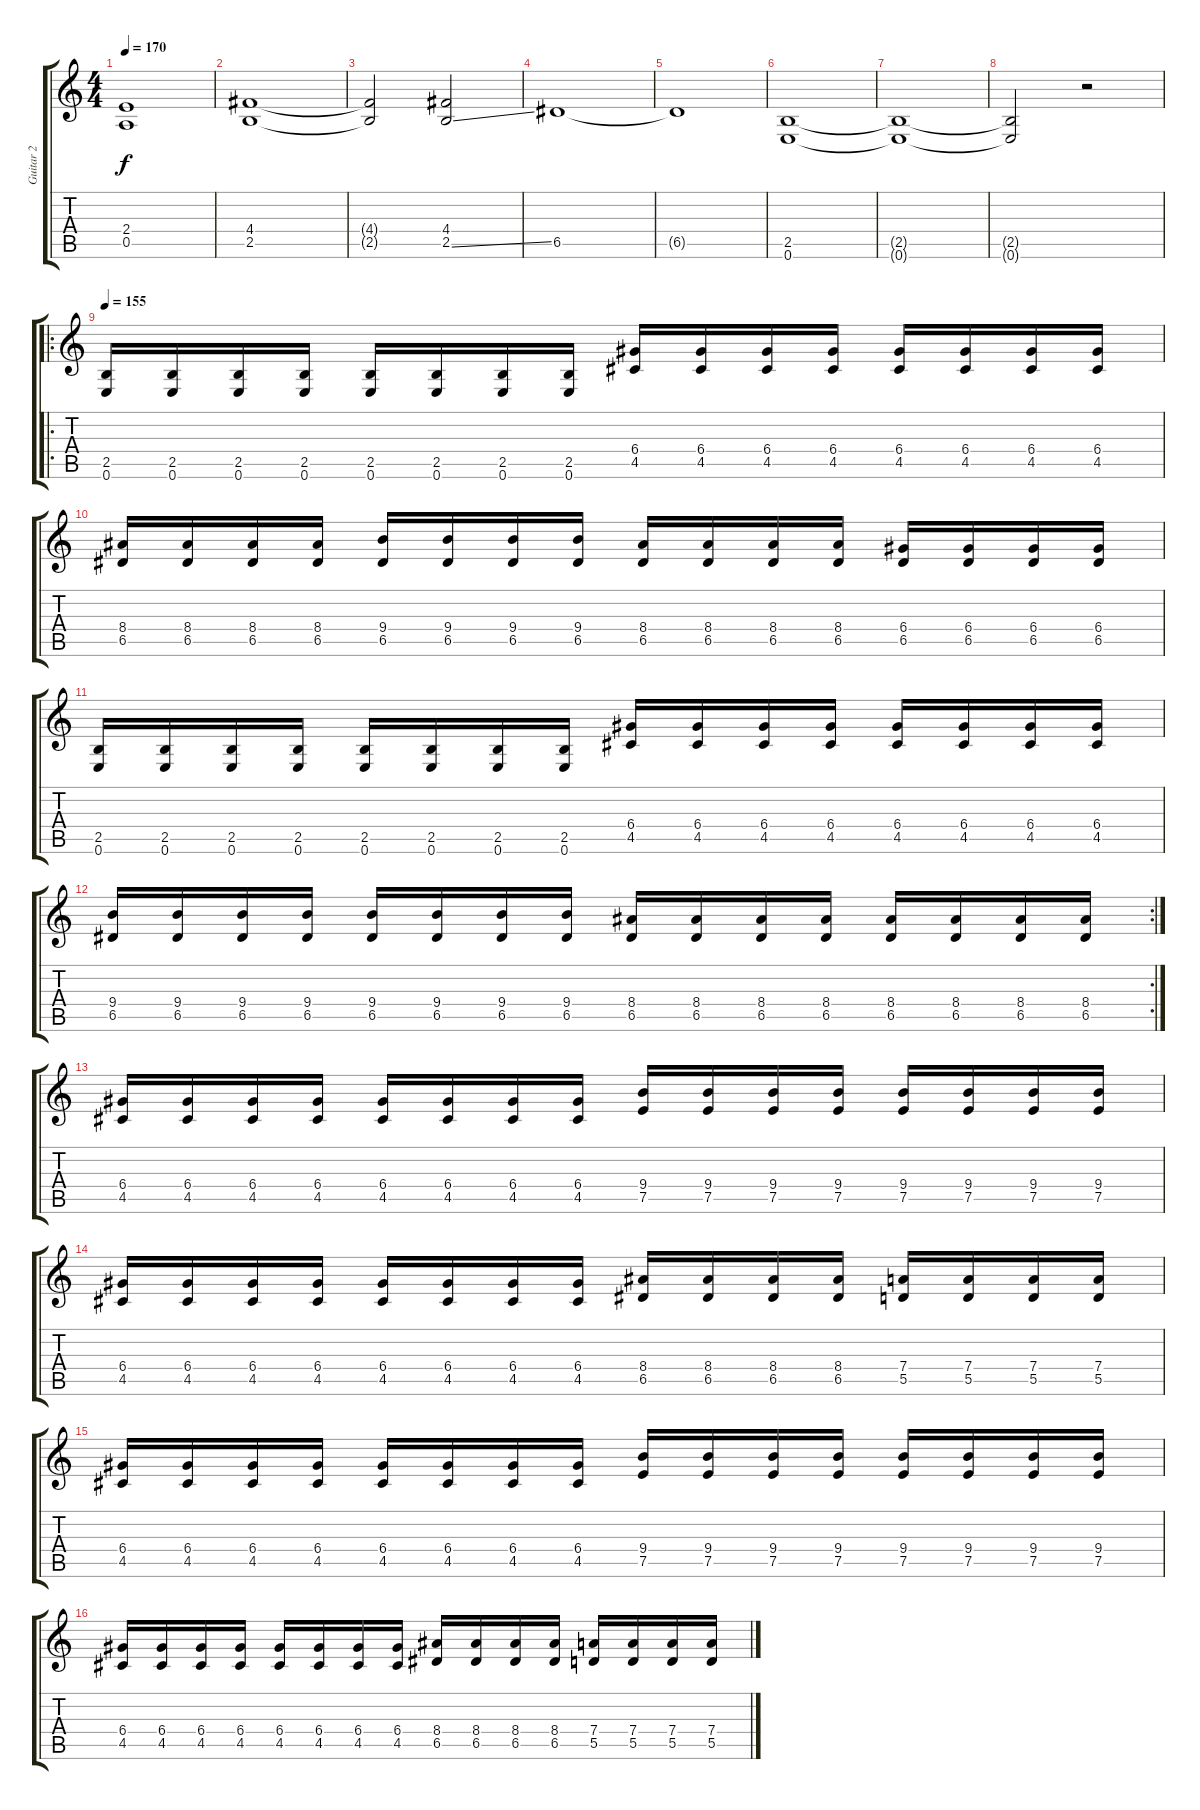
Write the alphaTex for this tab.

\track ("Guitar 2" "Guitar 2") {instrument distortionguitar}
\staff {score tabs}
\tuning (E4 B3 G3 D3 A2 E2) {hide}
\ts (4 4)
\tempo 170
\clef g2
\ks c
(2.4 0.5).1{dy f} |
(4.4 2.5).1 |
(4.4{t} 2.5{t}).2 (4.4 2.5{ss}).2 |
6.5.1 |
6.5{t}.1 |
(2.5 0.6).1 |
(2.5{t} 0.6{t}).1 |
(2.5{t} 0.6{t}).2 r.2 |
\ro
\tempo 155
(2.5 0.6).16{volume 13} (2.5 0.6).16 (2.5 0.6).16 (2.5 0.6).16 (2.5 0.6).16 (2.5 0.6).16 (2.5 0.6).16 (2.5 0.6).16 (6.4 4.5).16 (6.4 4.5).16 (6.4 4.5).16 (6.4 4.5).16 (6.4 4.5).16 (6.4 4.5).16 (6.4 4.5).16 (6.4 4.5).16 |
(8.4 6.5).16 (8.4 6.5).16 (8.4 6.5).16 (8.4 6.5).16 (9.4 6.5).16 (9.4 6.5).16 (9.4 6.5).16 (9.4 6.5).16 (8.4 6.5).16 (8.4 6.5).16 (8.4 6.5).16 (8.4 6.5).16 (6.4 6.5).16 (6.4 6.5).16 (6.4 6.5).16 (6.4 6.5).16 |
(2.5 0.6).16 (2.5 0.6).16 (2.5 0.6).16 (2.5 0.6).16 (2.5 0.6).16 (2.5 0.6).16 (2.5 0.6).16 (2.5 0.6).16 (6.4 4.5).16 (6.4 4.5).16 (6.4 4.5).16 (6.4 4.5).16 (6.4 4.5).16 (6.4 4.5).16 (6.4 4.5).16 (6.4 4.5).16 |
\rc 2
(9.4 6.5).16 (9.4 6.5).16 (9.4 6.5).16 (9.4 6.5).16 (9.4 6.5).16 (9.4 6.5).16 (9.4 6.5).16 (9.4 6.5).16 (8.4 6.5).16 (8.4 6.5).16 (8.4 6.5).16 (8.4 6.5).16 (8.4 6.5).16 (8.4 6.5).16 (8.4 6.5).16 (8.4 6.5).16 |
(6.4 4.5).16 (6.4 4.5).16 (6.4 4.5).16 (6.4 4.5).16 (6.4 4.5).16 (6.4 4.5).16 (6.4 4.5).16 (6.4 4.5).16 (9.4 7.5).16 (9.4 7.5).16 (9.4 7.5).16 (9.4 7.5).16 (9.4 7.5).16 (9.4 7.5).16 (9.4 7.5).16 (9.4 7.5).16 |
(6.4 4.5).16 (6.4 4.5).16 (6.4 4.5).16 (6.4 4.5).16 (6.4 4.5).16 (6.4 4.5).16 (6.4 4.5).16 (6.4 4.5).16 (8.4 6.5).16 (8.4 6.5).16 (8.4 6.5).16 (8.4 6.5).16 (7.4 5.5).16 (7.4 5.5).16 (7.4 5.5).16 (7.4 5.5).16 |
(6.4 4.5).16 (6.4 4.5).16 (6.4 4.5).16 (6.4 4.5).16 (6.4 4.5).16 (6.4 4.5).16 (6.4 4.5).16 (6.4 4.5).16 (9.4 7.5).16 (9.4 7.5).16 (9.4 7.5).16 (9.4 7.5).16 (9.4 7.5).16 (9.4 7.5).16 (9.4 7.5).16 (9.4 7.5).16 |
(6.4 4.5).16 (6.4 4.5).16 (6.4 4.5).16 (6.4 4.5).16 (6.4 4.5).16 (6.4 4.5).16 (6.4 4.5).16 (6.4 4.5).16 (8.4 6.5).16 (8.4 6.5).16 (8.4 6.5).16 (8.4 6.5).16 (7.4 5.5).16 (7.4 5.5).16 (7.4 5.5).16 (7.4 5.5).16
